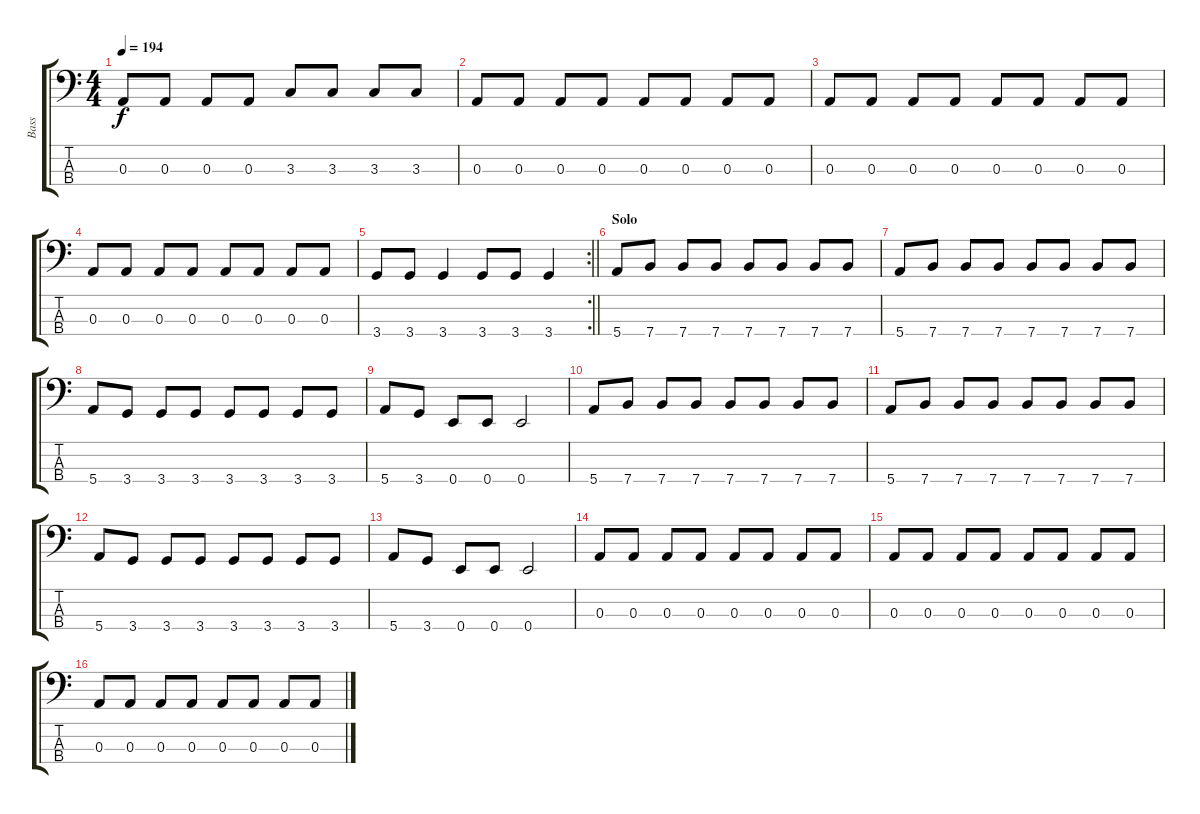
\track ("Bass" "Bass") {instrument slapbass2}
\staff {score tabs}
\tuning (G2 D2 A1 E1) {hide}
\ts (4 4)
\tempo 194
\clef f4
\ks c
0.3.8{dy f} 0.3.8 0.3.8 0.3.8 3.3.8 3.3.8 3.3.8 3.3.8 |
0.3.8 0.3.8 0.3.8 0.3.8 0.3.8 0.3.8 0.3.8 0.3.8 |
0.3.8 0.3.8 0.3.8 0.3.8 0.3.8 0.3.8 0.3.8 0.3.8 |
0.3.8 0.3.8 0.3.8 0.3.8 0.3.8 0.3.8 0.3.8 0.3.8 |
\rc 2
\barLineRight lightlight
3.4.8 3.4.8 3.4.4 3.4.8 3.4.8 3.4.4 |
\section ("" "Solo")
5.4.8 7.4.8 7.4.8 7.4.8 7.4.8 7.4.8 7.4.8 7.4.8 |
5.4.8 7.4.8 7.4.8 7.4.8 7.4.8 7.4.8 7.4.8 7.4.8 |
5.4.8 3.4.8 3.4.8 3.4.8 3.4.8 3.4.8 3.4.8 3.4.8 |
5.4.8 3.4.8 0.4.8 0.4.8 0.4.2 |
5.4.8 7.4.8 7.4.8 7.4.8 7.4.8 7.4.8 7.4.8 7.4.8 |
5.4.8 7.4.8 7.4.8 7.4.8 7.4.8 7.4.8 7.4.8 7.4.8 |
5.4.8 3.4.8 3.4.8 3.4.8 3.4.8 3.4.8 3.4.8 3.4.8 |
5.4.8 3.4.8 0.4.8 0.4.8 0.4.2 |
0.3.8{balance 11} 0.3.8 0.3.8 0.3.8 0.3.8 0.3.8 0.3.8 0.3.8 |
0.3.8 0.3.8 0.3.8 0.3.8 0.3.8 0.3.8 0.3.8 0.3.8 |
0.3.8 0.3.8 0.3.8 0.3.8 0.3.8 0.3.8 0.3.8 0.3.8
